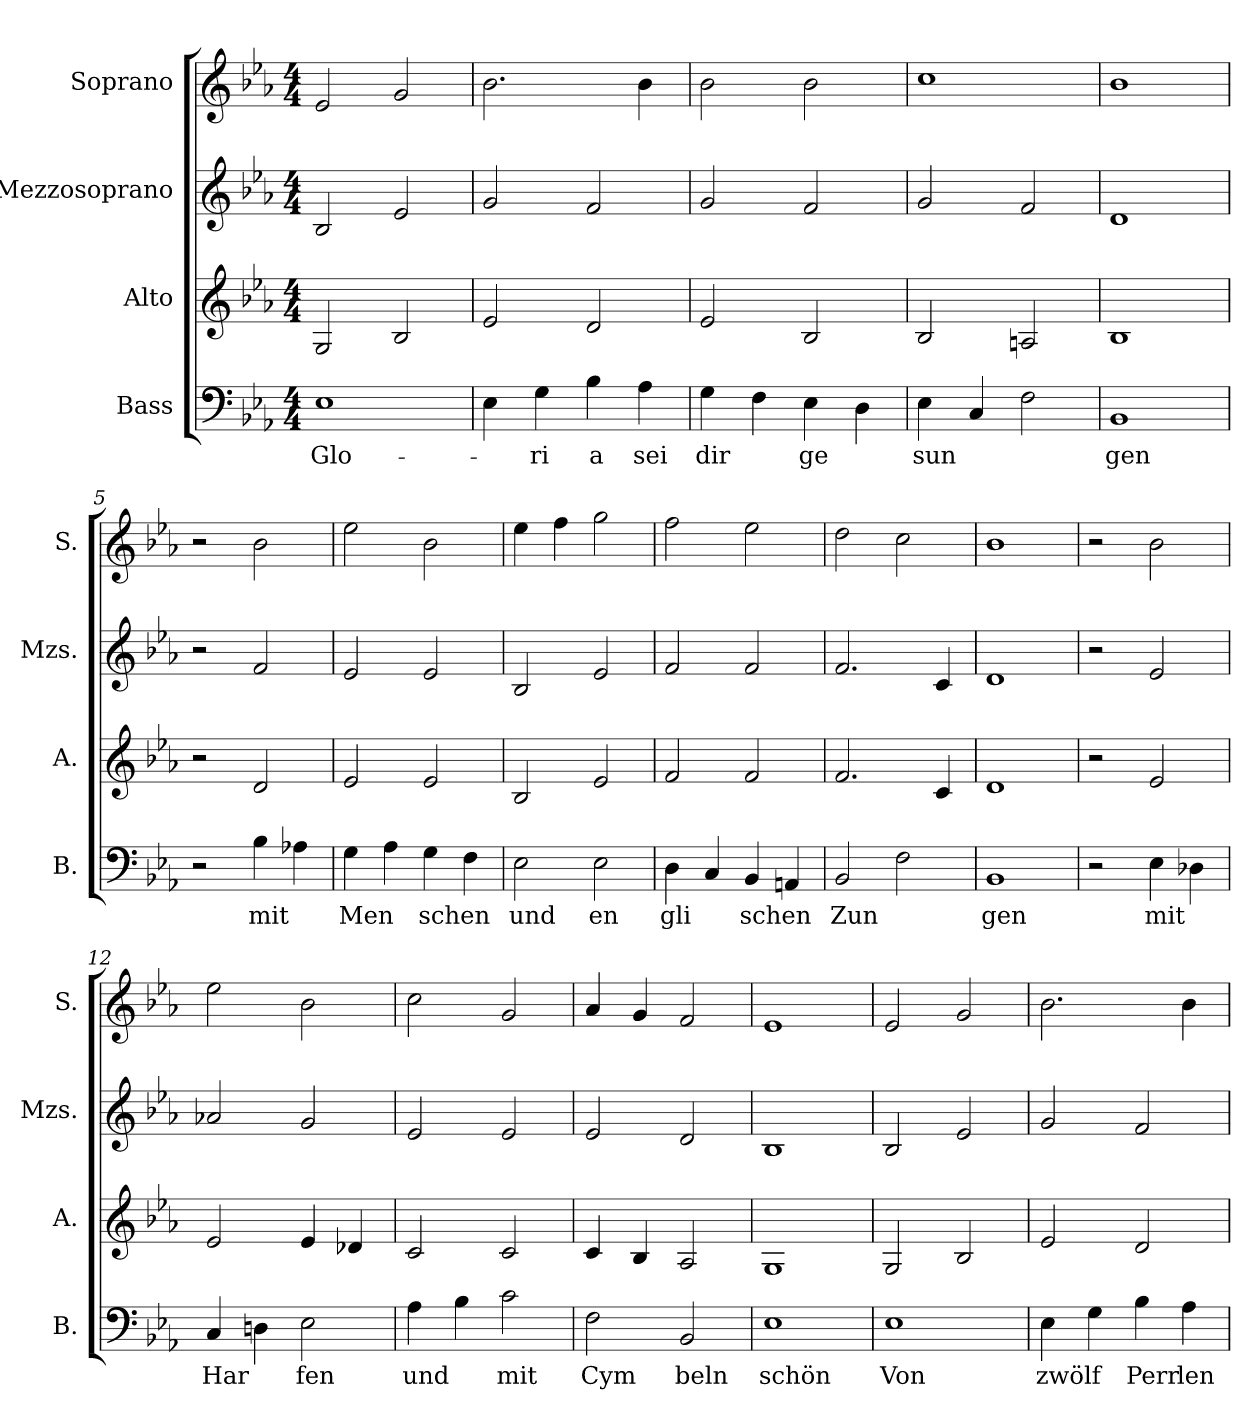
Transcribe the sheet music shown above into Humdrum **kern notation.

**kern	**text	**kern	**kern	**kern
*part4	*part4	*part3	*part2	*part1
*staff4	*staff4	*staff3	*staff2	*staff1
*I"Bass	*	*I"Alto	*I"Mezzosoprano	*I"Soprano
*I'B.	*	*I'A.	*I'Mzs.	*I'S.
*clefF4	*	*clefG2	*clefG2	*clefG2
*k[b-e-a-]	*	*k[b-e-a-]	*k[b-e-a-]	*k[b-e-a-]
*M4/4	*	*M4/4	*M4/4	*M4/4
=	=	=	=	=
1E-	Glo-	2G/	2B-/	2e-/
.	.	2B-/	2e-/	2g/
=1	=1	=1	=1	=1
4E-\	.	2e-/	2g/	2.b-\
4G\	ri	.	.	.
4B-\	a	2d/	2f/	.
4A-\	sei	.	.	4b-\
=2	=2	=2	=2	=2
4G\	dir	2e-/	2g/	2b-\
4F\	.	.	.	.
4E-\	ge	2B-/	2f/	2b-\
4D\	.	.	.	.
=3	=3	=3	=3	=3
4E-\	sun	2B-/	2g/	1cc
4C/	.	.	.	.
2F\	.	2An/	2f/	.
=4	=4	=4	=4	=4
1BB-	gen	1B-	1d	1b-
=5	=5	=5	=5	=5
2r	.	2r	2r	2r
4B-\	mit	2d/	2f/	2b-\
4A-X\	.	.	.	.
=6	=6	=6	=6	=6
4G\	Men	2e-/	2e-/	2ee-\
4A-\	.	.	.	.
4G\	schen	2e-/	2e-/	2b-\
4F\	.	.	.	.
!!LO:LB:g=z
=7	=7	=7	=7	=7
2E-\	und	2B-/	2B-/	4ee-\
.	.	.	.	4ff\
2E-\	en	2e-/	2e-/	2gg\
=8	=8	=8	=8	=8
4D\	gli	2f/	2f/	2ff\
4C/	.	.	.	.
4BB-/	schen	2f/	2f/	2ee-\
4AAn/	.	.	.	.
=9	=9	=9	=9	=9
2BB-/	Zun	2.f/	2.f/	2dd\
2F\	.	.	.	2cc\
.	.	4c/	4c/	.
=10	=10	=10	=10	=10
1BB-	gen	1d	1d	1b-
=11	=11	=11	=11	=11
2r	.	2r	2r	2r
4E-\	mit	2e-/	2e-/	2b-\
4D-X\	.	.	.	.
=12	=12	=12	=12	=12
4C/	Har	2e-/	2a-X/	2ee-\
4Dn\	.	.	.	.
2E-\	fen	4e-/	2g/	2b-\
.	.	4d-X/	.	.
=13	=13	=13	=13	=13
4A-\	und	2c/	2e-/	2cc\
4B-\	.	.	.	.
2c\	mit	2c/	2e-/	2g/
!!LO:PB:g=z
=14	=14	=14	=14	=14
2F\	Cym	4c/	2e-/	4a-/
.	.	4B-/	.	4g/
2BB-/	beln	2A-/	2d/	2f/
=15	=15	=15	=15	=15
1E-	schön	1G	1B-	1e-
=16	=16	=16	=16	=16
1E-	Von	2G/	2B-/	2e-/
.	.	2B-/	2e-/	2g/
=17	=17	=17	=17	=17
4E-\	zwölf	2e-/	2g/	2.b-\
4G\	.	.	.	.
4B-\	Perr	2d/	2f/	.
4A-\	len	.	.	4b-\
=	=	=	=	=
*-	*-	*-	*-	*-
